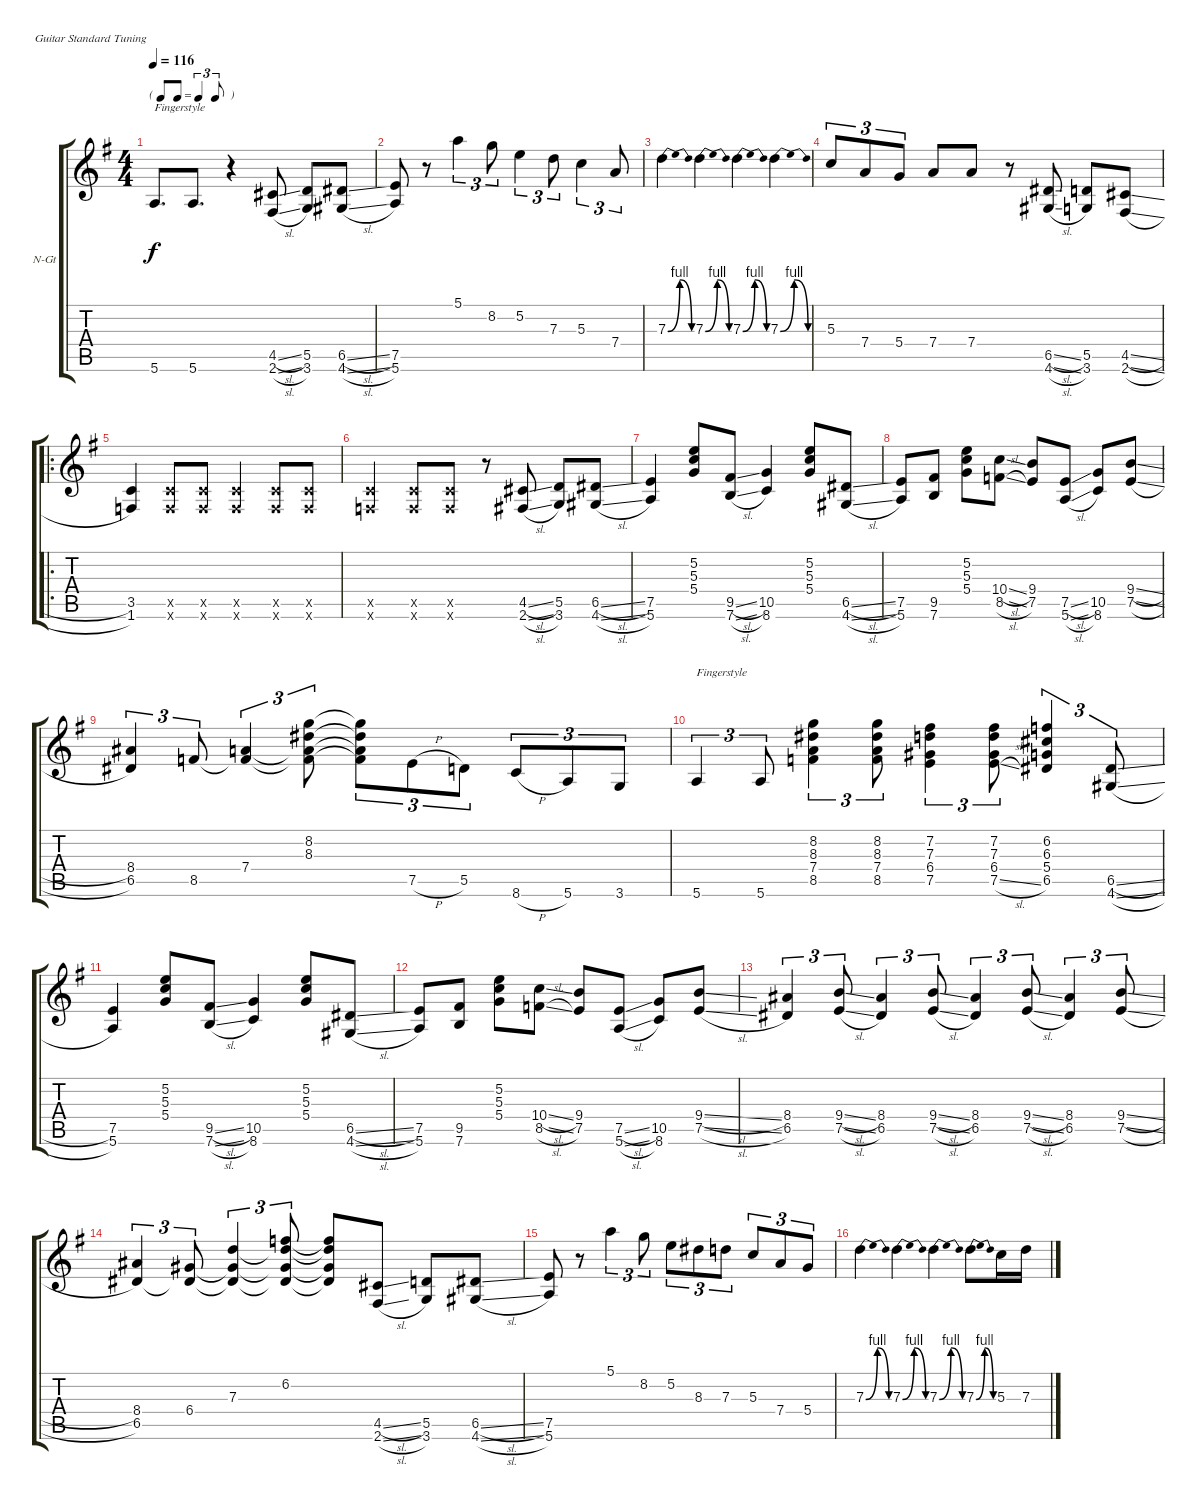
\bracketExtendMode groupsimilarinstruments
\firstSystemTrackNameOrientation horizontal
\otherSystemsTrackNameOrientation horizontal
\track ("Spår 1" "N-Gt") {instrument acousticguitarnylon}
\staff {score tabs}
\tuning (E4 B3 G3 D3 A2 E2)
\ts (4 4)
\tf triplet8th
\tempo 116
\clef g2
\ks g
5.6.8{d txt "Fingerstyle" dy f} 5.6.8{d} r.4 (4.5{sl} 2.6{sl}).8 (5.5 3.6).8 (6.5{sl} 4.6{sl}).8 |
(7.5 5.6).8 r.8 5.1.4{tu (3 2)} 8.2.8{tu (3 2)} 5.2.4{tu (3 2)} 7.3.8{tu (3 2)} 5.3.4{tu (3 2)} 7.4.8{tu (3 2)} |
7.3{be (bendrelease 0 0 30 4 30 4 60 0)}.4 7.3{be (bendrelease 0 0 30 4 30 4 60 0)}.4 7.3{be (bendrelease 0 0 30 4 30 4 60 0)}.4 7.3{be (bendrelease 0 0 30 4 30 4 60 0)}.4 |
5.3.8{tu (3 2)} 7.4.8{tu (3 2)} 5.4.8{tu (3 2)} 7.4.8 7.4.8 r.8 (6.5{sl} 4.6{sl}).8 (5.5 3.6).8 (4.5{sl} 2.6{sl}).8 |
\ro
(3.5 1.6).4 (3.5{x} 1.6{x}).8 (3.5{x} 1.6{x}).8 (3.5{x} 1.6{x}).4 (3.5{x} 1.6{x}).8 (3.5{x} 1.6{x}).8 |
(3.5{x} 1.6{x}).4 (3.5{x} 1.6{x}).8 (3.5{x} 1.6{x}).8 r.8 (4.5{sl} 2.6{sl}).8 (5.5 3.6).8 (6.5{sl} 4.6{sl}).8 |
(7.5 5.6).4 (5.2 5.3 5.4).8 (9.5{sl} 7.6{sl}).8 (10.5 8.6).4 (5.2 5.3 5.4).8 (6.5{sl} 4.6{sl}).8 |
(7.5 5.6).8 (9.5 7.6).8 (5.2 5.3 5.4).8 (10.4{sl} 8.5{sl}).8 (9.4 7.5).8 (7.5{sl} 5.6{sl}).8 (10.5 8.6).8 (9.4{sl} 7.5{sl}).8 |
(8.4 6.5).4{tu (3 2)} 8.5.8{tu (3 2)} (7.4 8.5{t}).4{tu (3 2)} (8.2 8.3 7.4{t} 8.5{t}).8{tu (3 2)} (8.2{t} 8.3{t} 7.4{t} 8.5{t}).8{tu (3 2)} 7.5{h}.8{tu (3 2)} 5.5.8{tu (3 2)} 8.6{h}.8{tu (3 2)} 5.6.8{tu (3 2)} 3.6.8{tu (3 2)} |
5.6.4{tu (3 2) txt "Fingerstyle"} 5.6.8{tu (3 2)} (8.2 8.3 7.4 8.5).4{tu (3 2)} (8.2 8.3 7.4 8.5).8{tu (3 2)} (7.2 7.3 6.4 7.5).4{tu (3 2)} (7.2 7.3 6.4 7.5{sl}).8{tu (3 2)} (6.2 6.3 5.4 6.5).4{tu (3 2)} (6.5{sl} 4.6{sl}).8{tu (3 2)} |
(7.5 5.6).4 (5.2 5.3 5.4).8 (9.5{sl} 7.6{sl}).8 (10.5 8.6).4 (5.2 5.3 5.4).8 (6.5{sl} 4.6{sl}).8 |
(7.5 5.6).8 (9.5 7.6).8 (5.2 5.3 5.4).8 (10.4{sl} 8.5{sl}).8 (9.4 7.5).8 (7.5{sl} 5.6{sl}).8 (10.5 8.6).8 (9.4{sl} 7.5{sl}).8 |
(8.4 6.5).4{tu (3 2)} (9.4{sl} 7.5{sl}).8{tu (3 2)} (8.4 6.5).4{tu (3 2)} (9.4{sl} 7.5{sl}).8{tu (3 2)} (8.4 6.5).4{tu (3 2)} (9.4{sl} 7.5{sl}).8{tu (3 2)} (8.4 6.5).4{tu (3 2)} (9.4{sl} 7.5{sl}).8{tu (3 2)} |
(8.4 6.5).4{tu (3 2)} (6.4 6.5{t}).8{tu (3 2)} (7.3 6.4{t} 6.5{t}).4{tu (3 2)} (6.2 7.3{t} 6.4{t} 6.5{t}).8{tu (3 2)} (6.2{t} 7.3{t} 6.4{t} 6.5{t}).8 (4.5{sl} 2.6{sl}).8 (5.5 3.6).8 (6.5{sl} 4.6{sl}).8 |
(7.5 5.6).8 r.8 5.1.4{tu (3 2)} 8.2.8{tu (3 2)} 5.2.8{tu (3 2)} 8.3.8{tu (3 2)} 7.3.8{tu (3 2)} 5.3.8{tu (3 2)} 7.4.8{tu (3 2)} 5.4.8{tu (3 2)} |
7.3{be (bendrelease 0 0 30 4 30 4 60 0)}.4 7.3{be (bendrelease 0 0 30 4 30 4 60 0)}.4 7.3{be (bendrelease 0 0 30 4 30 4 60 0)}.4 7.3{be (bendrelease 0 0 30 4 30 4 60 0)}.8 5.3.16 7.3.16
